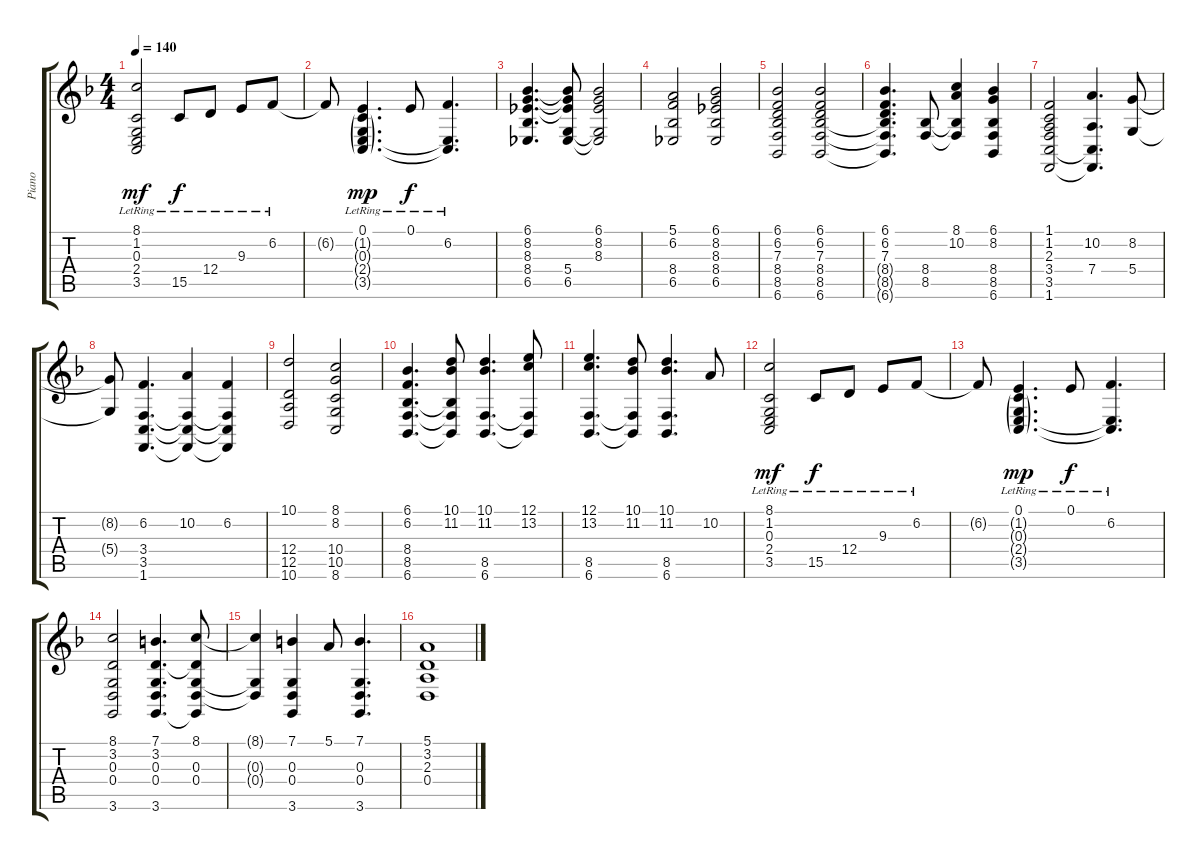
\track ("Piano" "Piano") {instrument brightacousticpiano}
\staff {score tabs}
\tuning (E4 B3 G3 D3 A2 E2) {hide}
\ts (4 4)
\tempo 140
\clef g2
\ks dminor
(8.1 1.2{lr} 0.3{lr} 2.4{lr} 3.5{lr}).2{dy mf} 15.5{lr}.8{dy f} 12.4{lr}.8 9.3{lr}.8 6.2{lr}.8 |
6.2{t}.8 (0.1{lr} 1.2{g} 0.3{g} 2.4{g} 3.5{g}).4{d dy mp} 0.1{lr}.8{dy f} (6.2{lr} 2.4{t} 3.5{t}).4{d} |
(6.1 8.2 8.3 8.4 6.5).4{d} (6.1{t} 8.2{t} 8.3{t} 5.4 6.5).8 (6.1 8.2 8.3 5.4{t} 6.5{t}).2 |
(5.1 6.2 8.4 6.5).2 (6.1 8.2 8.3 8.4 6.5).2 |
(6.1 6.2 7.3 8.4 8.5 6.6).2 (6.1 6.2 7.3 8.4 8.5 6.6).2 |
(6.1 6.2 7.3 8.4{t} 8.5{t} 6.6{t}).4{d} (8.4 8.5).8 (8.1 10.2 8.4{t} 8.5{t}).4 (6.1 8.2 8.4 8.5 6.6).4 |
(1.1 1.2 2.3 3.4 3.5 1.6).2 (10.2 7.4 3.5{t} 1.6{t}).4{d} (8.2 5.4).8 |
(8.2{t} 5.4{t}).8 (6.2 3.4 3.5 1.6).4{d} (10.2 3.4{t} 3.5{t} 1.6{t}).4 (6.2 3.4{t} 3.5{t} 1.6{t}).4 |
(10.1 12.4 12.5 10.6).2 (8.1 8.2 10.4 10.5 8.6).2 |
(6.1 6.2 8.4 8.5 6.6).4{d} (10.1 11.2 8.4{t} 8.5{t} 6.6{t}).8 (10.1 11.2 8.5 6.6).4{d} (12.1 13.2 8.5{t} 6.6{t}).8 |
(12.1 13.2 8.5 6.6).4{d} (10.1 11.2 8.5{t} 6.6{t}).8 (10.1 11.2 8.5 6.6).4{d} 10.2.8 |
(8.1 1.2{lr} 0.3{lr} 2.4{lr} 3.5{lr}).2{dy mf} 15.5{lr}.8{dy f} 12.4{lr}.8 9.3{lr}.8 6.2{lr}.8 |
6.2{t}.8 (0.1{lr} 1.2{g} 0.3{g} 2.4{g} 3.5{g}).4{d dy mp} 0.1{lr}.8{dy f} (6.2{lr} 2.4{t} 3.5{t}).4{d} |
(8.1 3.2 0.3 0.4 3.6).2 (7.1 3.2 0.3 0.4 3.6).4{d} (8.1 3.2{t} 0.3 0.4 3.6{t}).8 |
(8.1{t} 0.3{t} 0.4{t}).4 (7.1 0.3 0.4 3.6).4 5.1.8 (7.1 0.3 0.4 3.6).4{d} |
(5.1 3.2 2.3 0.4).1
